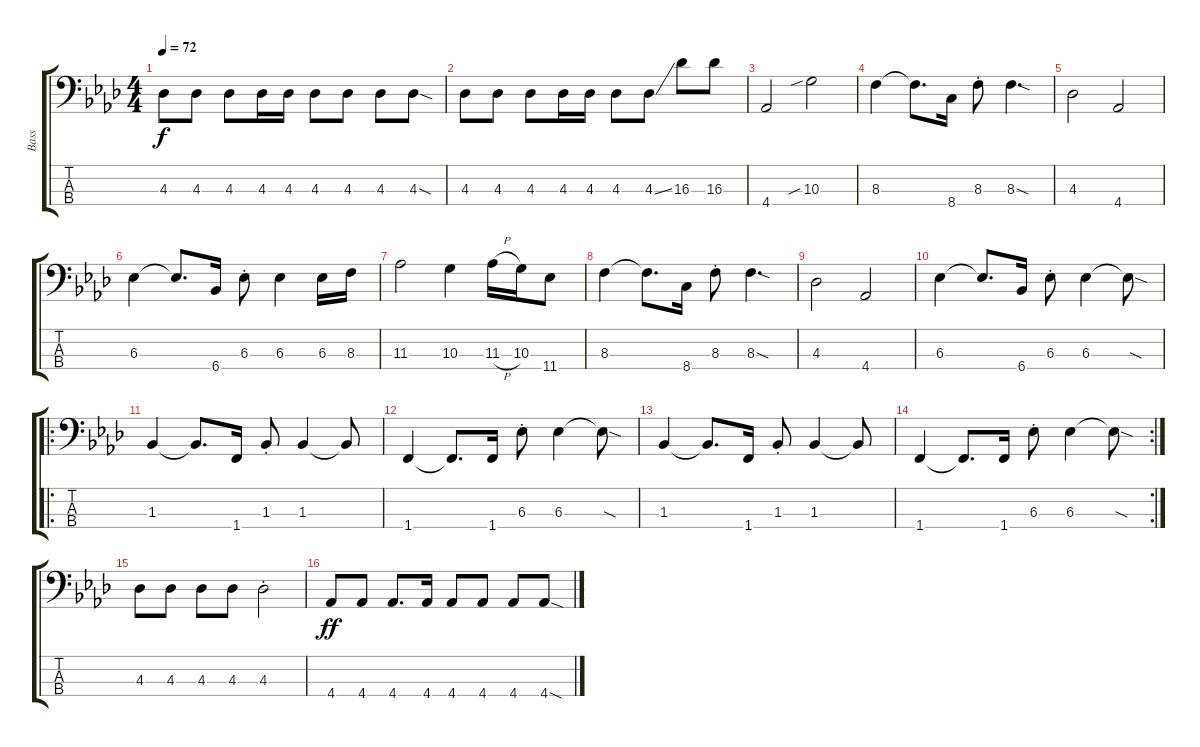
\track ("Bass" "Bass") {instrument electricbassfinger}
\staff {score tabs}
\tuning (G2 D2 A1 E1) {hide}
\ts (4 4)
\tempo 72
\clef f4
\ks ab
4.3.8{dy f} 4.3.8 4.3.8 4.3.16 4.3.16 4.3.8 4.3.8 4.3.8 4.3{sod}.8 |
4.3.8 4.3.8 4.3.8 4.3.16 4.3.16 4.3.8 4.3{ss}.8 16.3.8 16.3.8 |
4.4.2 10.3{sib}.2 |
8.3.4 8.3{t}.8{d} 8.4.16 8.3{st}.8 8.3{sod}.4{d} |
4.3.2 4.4.2 |
6.3.4 6.3{t}.8{d} 6.4.16 6.3{st}.8 6.3.4 6.3.16 8.3.16 |
11.3.2 10.3.4 11.3{h}.16 10.3.16 11.4.8 |
8.3.4 8.3{t}.8{d} 8.4.16 8.3{st}.8 8.3{sod}.4{d} |
4.3.2 4.4.2 |
6.3.4 6.3{t}.8{d} 6.4.16 6.3{st}.8 6.3.4 6.3{sod t}.8 |
\ro
1.3.4 1.3{t}.8{d} 1.4.16 1.3{st}.8 1.3.4 1.3{t}.8 |
1.4.4 1.4{t}.8{d} 1.4.16 6.3{st}.8 6.3.4 6.3{sod t}.8 |
1.3.4 1.3{t}.8{d} 1.4.16 1.3{st}.8 1.3.4 1.3{t}.8 |
\rc 2
1.4.4 1.4{t}.8{d} 1.4.16 6.3{st}.8 6.3.4 6.3{sod t}.8 |
4.3.8 4.3.8 4.3.8 4.3.8 4.3{st}.2 |
4.4.8{dy ff} 4.4.8 4.4.8{d} 4.4.16 4.4.8 4.4.8 4.4.8 4.4{sod}.8
